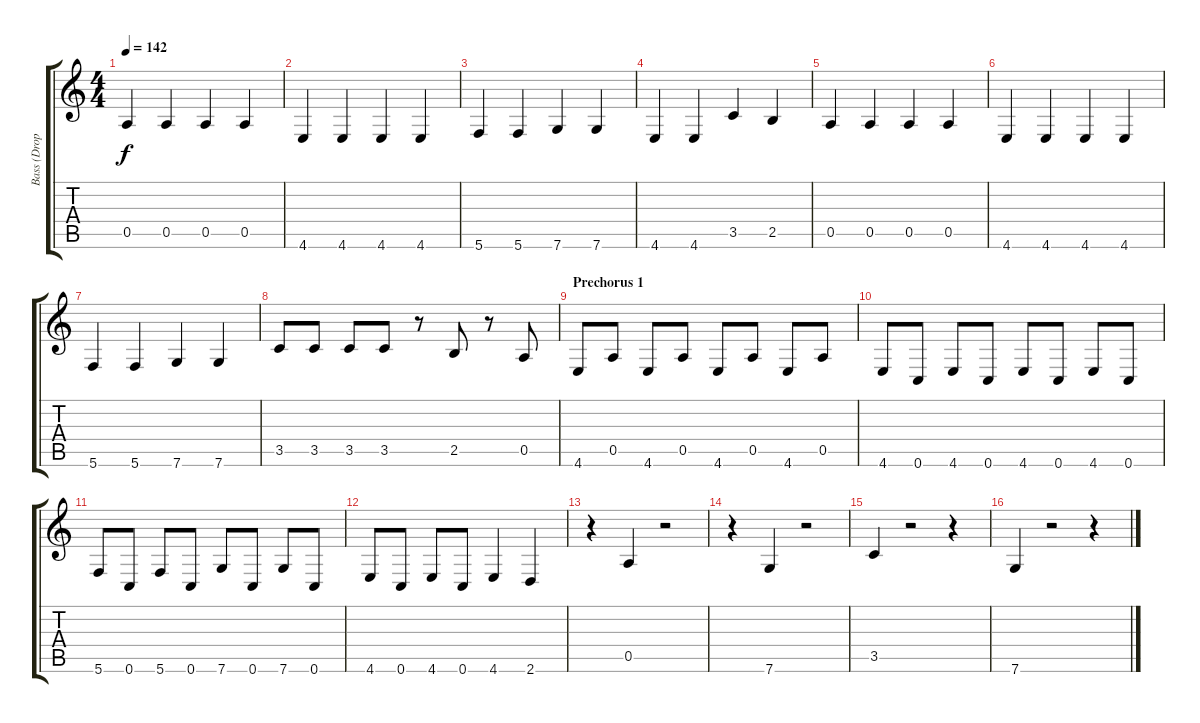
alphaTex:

\track ("Bass (Drop C)" "Bass (Drop") {instrument electricbasspick}
\staff {score tabs}
\tuning (E4 B3 G3 D3 A2 C2) {hide}
\ts (4 4)
\tempo 142
\clef g2
\ks c
0.5.4{dy f} 0.5.4 0.5.4 0.5.4 |
4.6.4 4.6.4 4.6.4 4.6.4 |
5.6.4 5.6.4 7.6.4 7.6.4 |
4.6.4 4.6.4 3.5.4 2.5.4 |
0.5.4 0.5.4 0.5.4 0.5.4 |
4.6.4 4.6.4 4.6.4 4.6.4 |
5.6.4 5.6.4 7.6.4 7.6.4 |
3.5.8 3.5.8 3.5.8 3.5.8 r.8 2.5.8 r.8 0.5.8 |
\section ("" "Prechorus 1")
4.6.8 0.5.8 4.6.8 0.5.8 4.6.8 0.5.8 4.6.8 0.5.8 |
4.6.8 0.6.8 4.6.8 0.6.8 4.6.8 0.6.8 4.6.8 0.6.8 |
5.6.8 0.6.8 5.6.8 0.6.8 7.6.8 0.6.8 7.6.8 0.6.8 |
4.6.8 0.6.8 4.6.8 0.6.8 4.6.4 2.6.4 |
r.4 0.5.4 r.2 |
r.4 7.6.4 r.2 |
3.5.4 r.2 r.4 |
7.6.4 r.2 r.4
